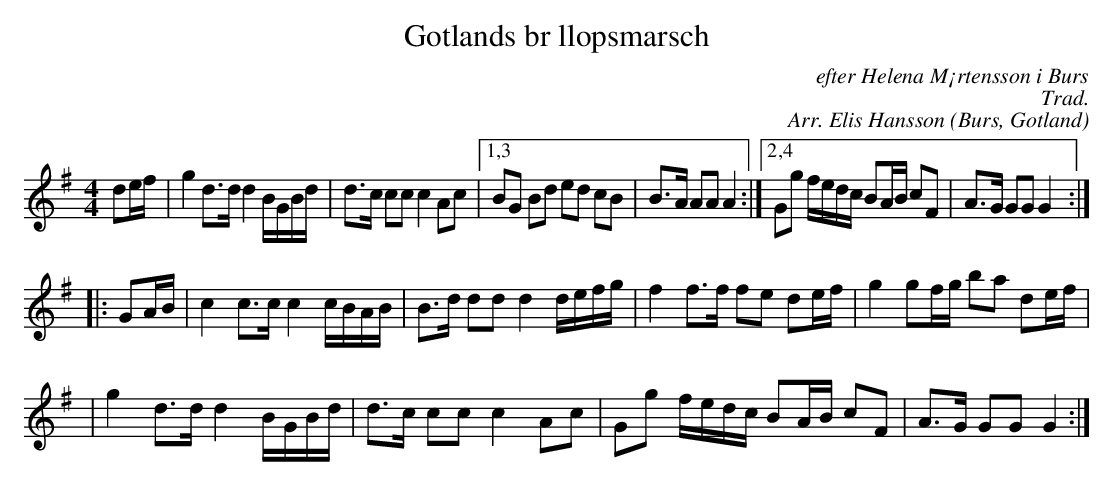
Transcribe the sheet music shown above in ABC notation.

X:1
T: Gotlands br llopsmarsch
O: Burs, Gotland
C: efter Helena M¡rtensson i Burs
C: Trad.
C: Arr. Elis Hansson
M: 4/4
L: 1/16
K: G
V: 1
d2ef \
| g4 d3d d4 BGBd | d3c c2c2 c4 A2c2 \
|1,3 B2G2 B2d2 e2d2 c2B2 | B3A A2A2 A4 \
:|2,4 G2g2 fedc B2AB c2F2 | A3G G2G2 G4 :|
|: G2AB \
| c4 c3c c4 cBAB | B3d d2d2 d4 defg \
| f4 f3f f2e2 d2ef | g4 g2fg b2a2 d2ef |
| g4 d3d d4 BGBd | d3c c2c2 c4 A2c2 \
| G2g2 fedc B2AB c2F2 | A3G G2G2 G4 :|
